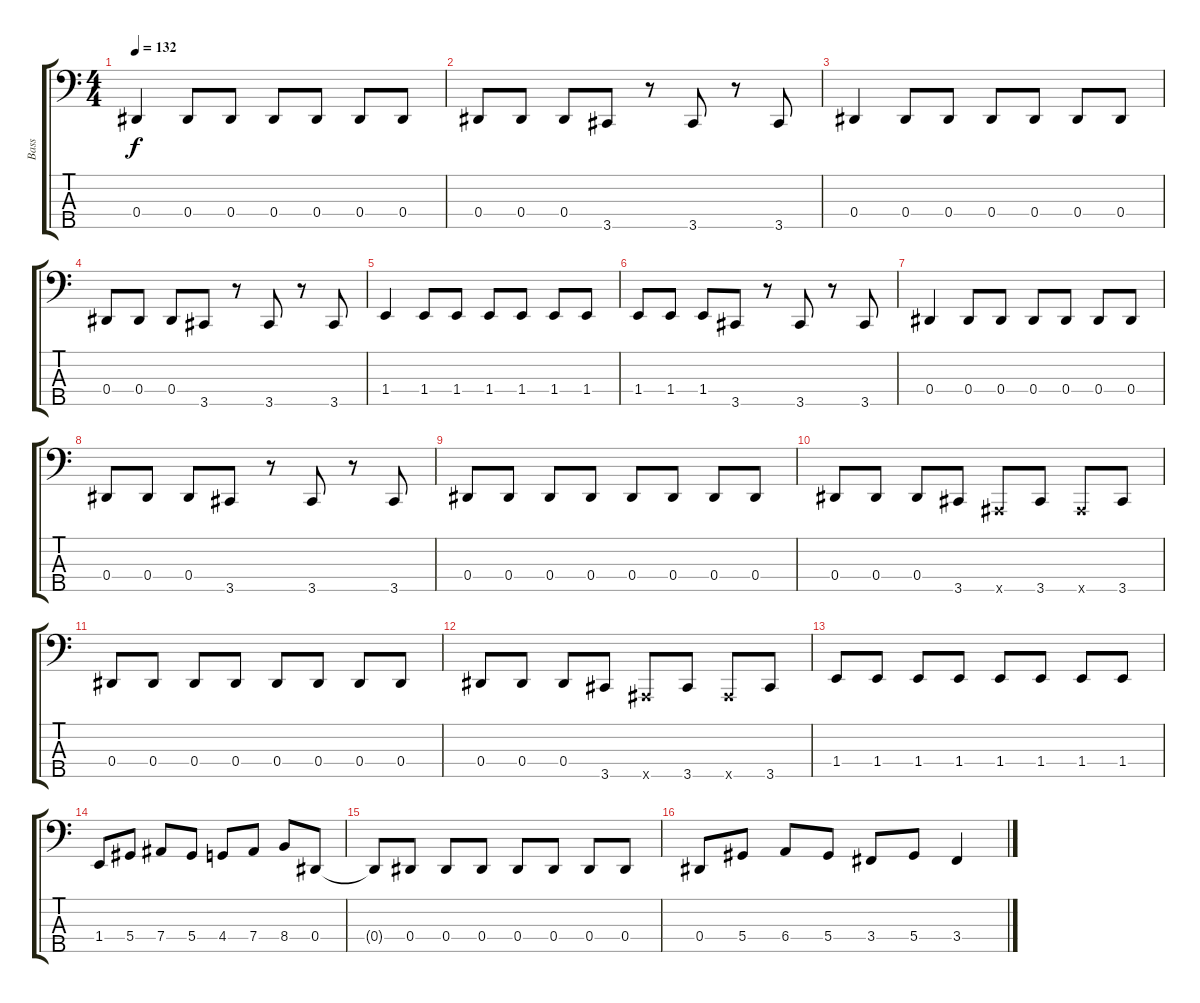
\track ("Bass" "Bass") {instrument electricbasspick}
\staff {score tabs}
\tuning (Gb2 Db2 Ab1 Eb1 Bb0) {hide}
\ts (4 4)
\tempo 132
\clef f4
\ks c
0.4.4{dy f} 0.4.8 0.4.8 0.4.8 0.4.8 0.4.8 0.4.8 |
0.4.8 0.4.8 0.4.8 3.5.8 r.8 3.5.8 r.8 3.5.8 |
0.4.4 0.4.8 0.4.8 0.4.8 0.4.8 0.4.8 0.4.8 |
0.4.8 0.4.8 0.4.8 3.5.8 r.8 3.5.8 r.8 3.5.8 |
1.4.4 1.4.8 1.4.8 1.4.8 1.4.8 1.4.8 1.4.8 |
1.4.8 1.4.8 1.4.8 3.5.8 r.8 3.5.8 r.8 3.5.8 |
0.4.4 0.4.8 0.4.8 0.4.8 0.4.8 0.4.8 0.4.8 |
0.4.8 0.4.8 0.4.8 3.5.8 r.8 3.5.8 r.8 3.5.8 |
0.4.8 0.4.8 0.4.8 0.4.8 0.4.8 0.4.8 0.4.8 0.4.8 |
0.4.8 0.4.8 0.4.8 3.5.8{instrument slapbass1} 0.5{x}.8 3.5.8 0.5{x}.8 3.5.8 |
0.4.8{instrument electricbasspick} 0.4.8 0.4.8 0.4.8 0.4.8 0.4.8 0.4.8 0.4.8 |
0.4.8 0.4.8 0.4.8 3.5.8{instrument slapbass1} 0.5{x}.8 3.5.8 0.5{x}.8 3.5.8 |
1.4.8{instrument electricbasspick} 1.4.8 1.4.8 1.4.8 1.4.8 1.4.8 1.4.8 1.4.8 |
1.4.8 5.4.8 7.4.8 5.4.8 4.4.8 7.4.8 8.4.8 0.4.8 |
0.4{t}.8 0.4.8 0.4.8 0.4.8 0.4.8 0.4.8 0.4.8 0.4.8 |
0.4.8 5.4.8 6.4.8 5.4.8 3.4.8 5.4.8 3.4.4
